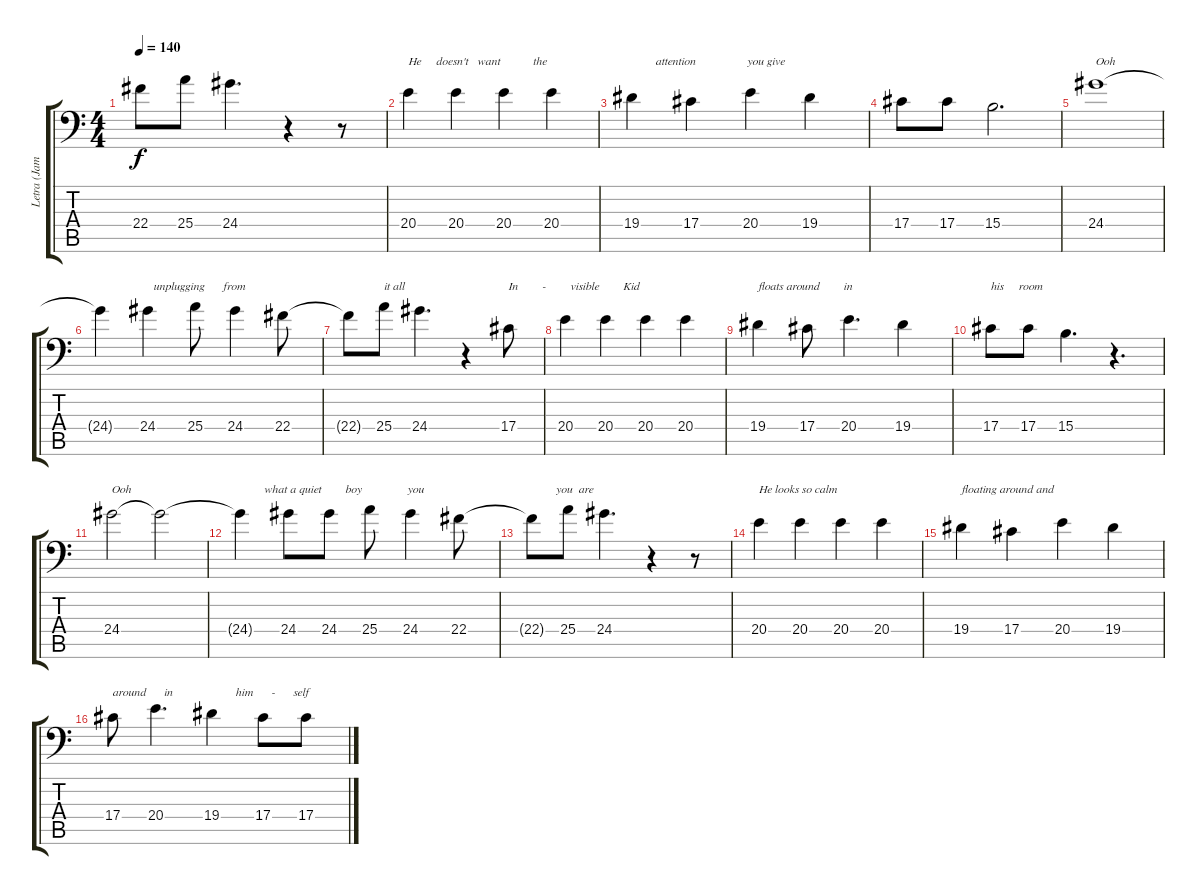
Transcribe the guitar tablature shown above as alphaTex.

\track ("Letra (James)" "Letra (Jam") {instrument lead2sawtooth}
\staff {score tabs}
\tuning (Bb3 F3 Db3 Ab2 Eb2 Ab1) {hide}
\ts (4 4)
\tempo 140
\clef f4
\ks c
22.4{t}.8{dy f} 25.4.8 24.4.4{d} r.4 r.8 |
20.4.4{txt "He     doesn't   want           the"} 20.4.4 20.4.4 20.4.4 |
19.4.4{txt "        attention                 you give"} 17.4.4 20.4.4 19.4.4 |
17.4.8 17.4.8 15.4.2{d} |
24.4.1{txt "Ooh"} |
24.4{t}.4 24.4.4{txt "  unplugging      from"} 25.4.8 24.4.4 22.4.8 |
22.4{t}.8 25.4.8{txt "it all"} 24.4.4{d} r.4 17.4.8{txt "In        -        visible        Kid"} |
20.4.4 20.4.4 20.4.4 20.4.4 |
19.4.4{txt "floats around        in"} 17.4.8 20.4.4{d} 19.4.4 |
17.4.8{txt "his     room"} 17.4.8 15.4.4{d} r.4{d} |
24.4.2{txt "Ooh"} 24.4{t}.2 |
24.4{t}.4{txt "        what a quiet        boy               you"} 24.4.8 24.4.8 25.4.8 24.4.4 22.4.8 |
22.4{t}.8{txt "        you  are"} 25.4.8 24.4.4{d} r.4 r.8 |
20.4.4{txt "He looks so calm"} 20.4.4 20.4.4 20.4.4 |
19.4.4{txt "floating around and"} 17.4.4 20.4.4 19.4.4 |
17.4.8{txt "around      in"} 20.4.4{d} 19.4.4{txt "        him      -      self"} 17.4.8 17.4.8
